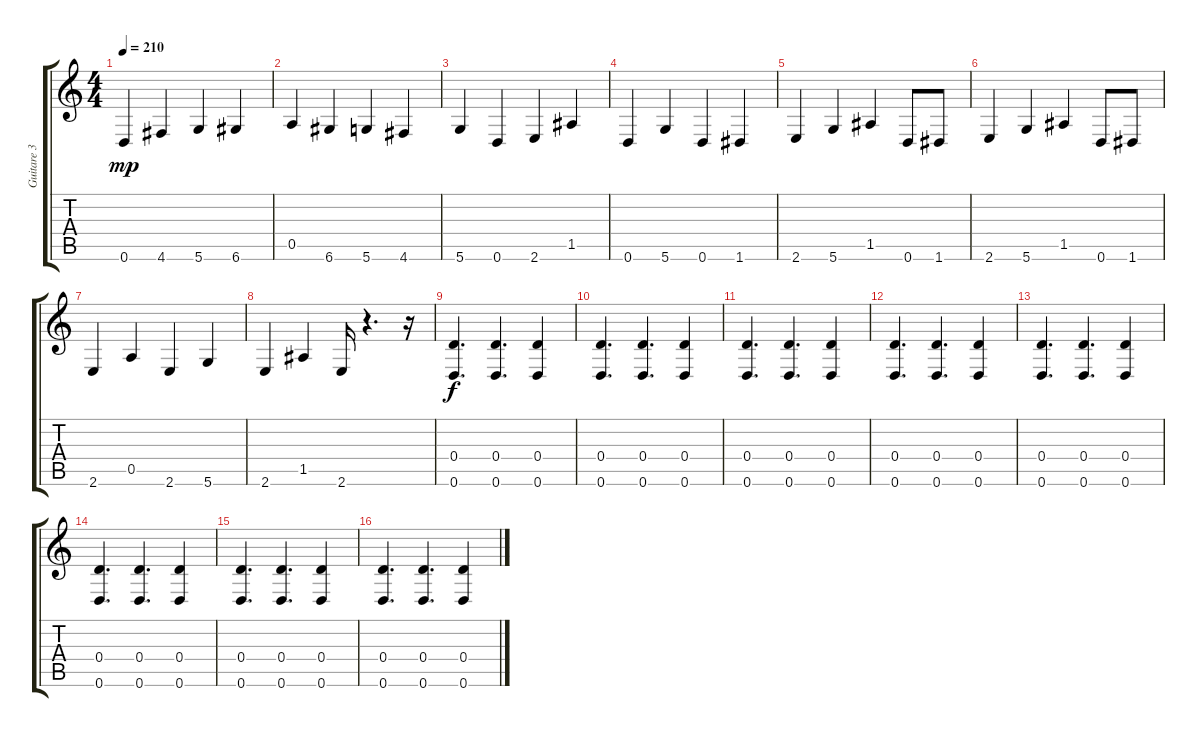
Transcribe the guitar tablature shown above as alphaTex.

\track ("Guitare 3" "Guitare 3") {instrument acousticguitarsteel}
\staff {score tabs}
\tuning (E4 B3 G3 D3 A2 D2) {hide}
\ts (4 4)
\tempo 210
\clef g2
\ks c
0.6.4{dy mp} 4.6.4 5.6.4 6.6.4 |
0.5.4 6.6.4 5.6.4 4.6.4 |
5.6.4 0.6.4 2.6.4 1.5.4 |
0.6.4 5.6.4 0.6.4 1.6.4 |
2.6.4 5.6.4 1.5.4 0.6.8 1.6.8 |
2.6.4 5.6.4 1.5.4 0.6.8 1.6.8 |
2.6.4 0.5.4 2.6.4 5.6.4 |
2.6.4 1.5.4 2.6.16 r.4{d} r.16 |
(0.4 0.6).4{d dy f} (0.4 0.6).4{d} (0.4 0.6).4 |
(0.4 0.6).4{d} (0.4 0.6).4{d} (0.4 0.6).4 |
(0.4 0.6).4{d} (0.4 0.6).4{d} (0.4 0.6).4 |
(0.4 0.6).4{d} (0.4 0.6).4{d} (0.4 0.6).4 |
(0.4 0.6).4{d} (0.4 0.6).4{d} (0.4 0.6).4 |
(0.4 0.6).4{d} (0.4 0.6).4{d} (0.4 0.6).4 |
(0.4 0.6).4{d} (0.4 0.6).4{d} (0.4 0.6).4 |
(0.4 0.6).4{d} (0.4 0.6).4{d} (0.4 0.6).4
